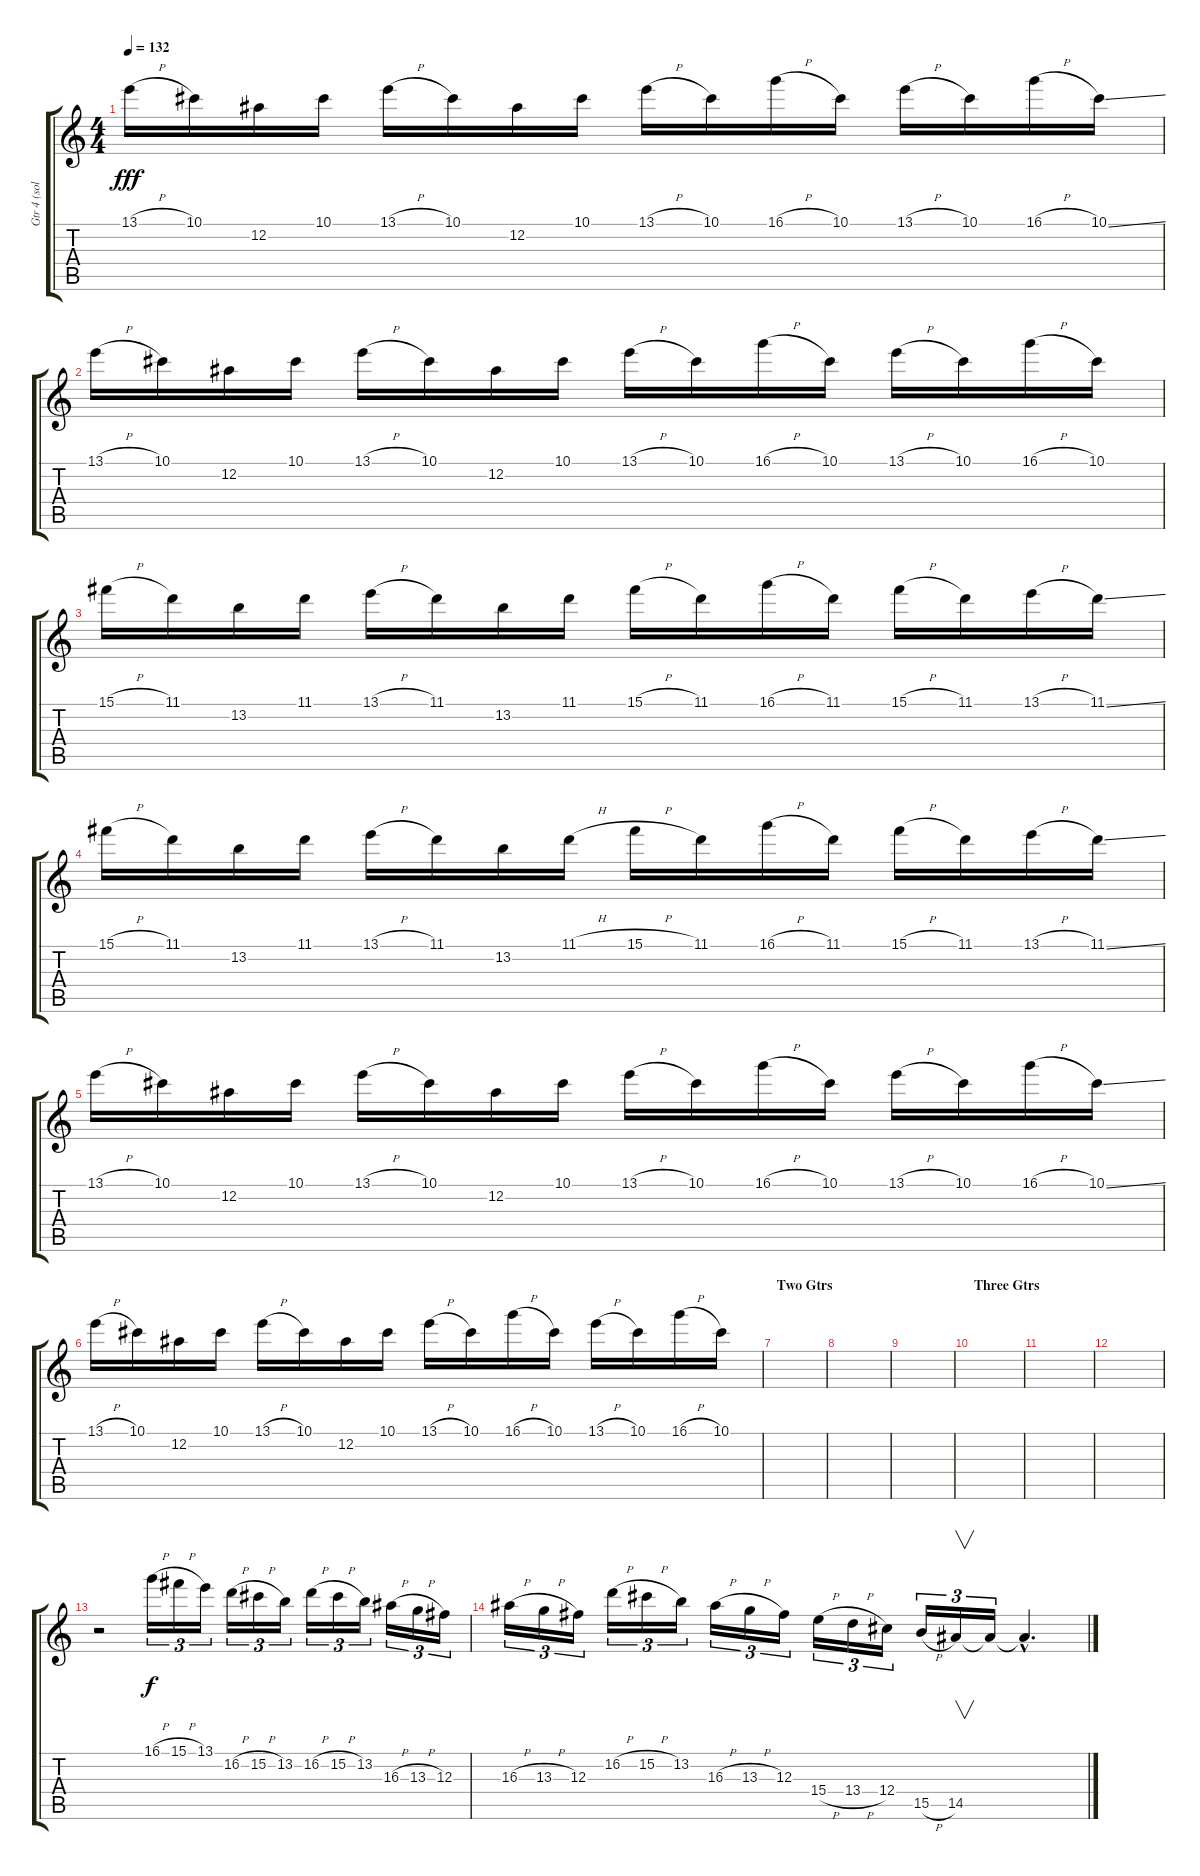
\track ("Gtr 4 (solos)" "Gtr 4 (sol") {instrument distortionguitar}
\staff {score tabs}
\tuning (Eb4 Bb3 Gb3 Db3 Ab2 Eb2) {hide}
\ts (4 4)
\tempo 132
\clef g2
\ks c
13.1{h}.16{dy fff} 10.1.16 12.2.16 10.1.16 13.1{h}.16 10.1.16 12.2.16 10.1.16 13.1{h}.16 10.1.16 16.1{h}.16 10.1.16 13.1{h}.16 10.1.16 16.1{h}.16 10.1{ss}.16 |
13.1{h}.16 10.1.16 12.2.16 10.1.16 13.1{h}.16 10.1.16 12.2.16 10.1.16 13.1{h}.16 10.1.16 16.1{h}.16 10.1.16 13.1{h}.16 10.1.16 16.1{h}.16 10.1.16 |
15.1{h}.16 11.1.16 13.2.16 11.1.16 13.1{h}.16 11.1.16 13.2.16 11.1.16 15.1{h}.16 11.1.16 16.1{h}.16 11.1.16 15.1{h}.16 11.1.16 13.1{h}.16 11.1{ss}.16 |
15.1{h}.16 11.1.16 13.2.16 11.1.16 13.1{h}.16 11.1.16 13.2.16 11.1{h}.16 15.1{h}.16 11.1.16 16.1{h}.16 11.1.16 15.1{h}.16 11.1.16 13.1{h}.16 11.1{ss}.16 |
13.1{h}.16 10.1.16 12.2.16 10.1.16 13.1{h}.16 10.1.16 12.2.16 10.1.16 13.1{h}.16 10.1.16 16.1{h}.16 10.1.16 13.1{h}.16 10.1.16 16.1{h}.16 10.1{ss}.16 |
13.1{h}.16 10.1.16 12.2.16 10.1.16 13.1{h}.16 10.1.16 12.2.16 10.1.16 13.1{h}.16 10.1.16 16.1{h}.16 10.1.16 13.1{h}.16 10.1.16 16.1{h}.16 10.1.16 |
\section ("" "Two Gtrs")
|
|
|
\section ("" "Three Gtrs")
|
|
|
r.2 16.1{h}.16{tu (3 2) dy f} 15.1{h}.16{tu (3 2)} 13.1.16{tu (3 2)} 16.2{h}.16{tu (3 2)} 15.2{h}.16{tu (3 2)} 13.2.16{tu (3 2)} 16.2{h}.16{tu (3 2)} 15.2{h}.16{tu (3 2)} 13.2.16{tu (3 2)} 16.3{h}.16{tu (3 2)} 13.3{h}.16{tu (3 2)} 12.3.16{tu (3 2)} |
16.3{h}.16{tu (3 2)} 13.3{h}.16{tu (3 2)} 12.3.16{tu (3 2)} 16.2{h}.16{tu (3 2)} 15.2{h}.16{tu (3 2)} 13.2.16{tu (3 2)} 16.3{h}.16{tu (3 2)} 13.3{h}.16{tu (3 2)} 12.3.16{tu (3 2)} 15.4{h}.16{tu (3 2)} 13.4{h}.16{tu (3 2)} 12.4.16{tu (3 2)} 15.5{h}.16{tu (3 2)} 14.5.16{v tu (3 2)} 14.5{t}.16{tu (3 2)} 14.5{hac t}.4{d}
